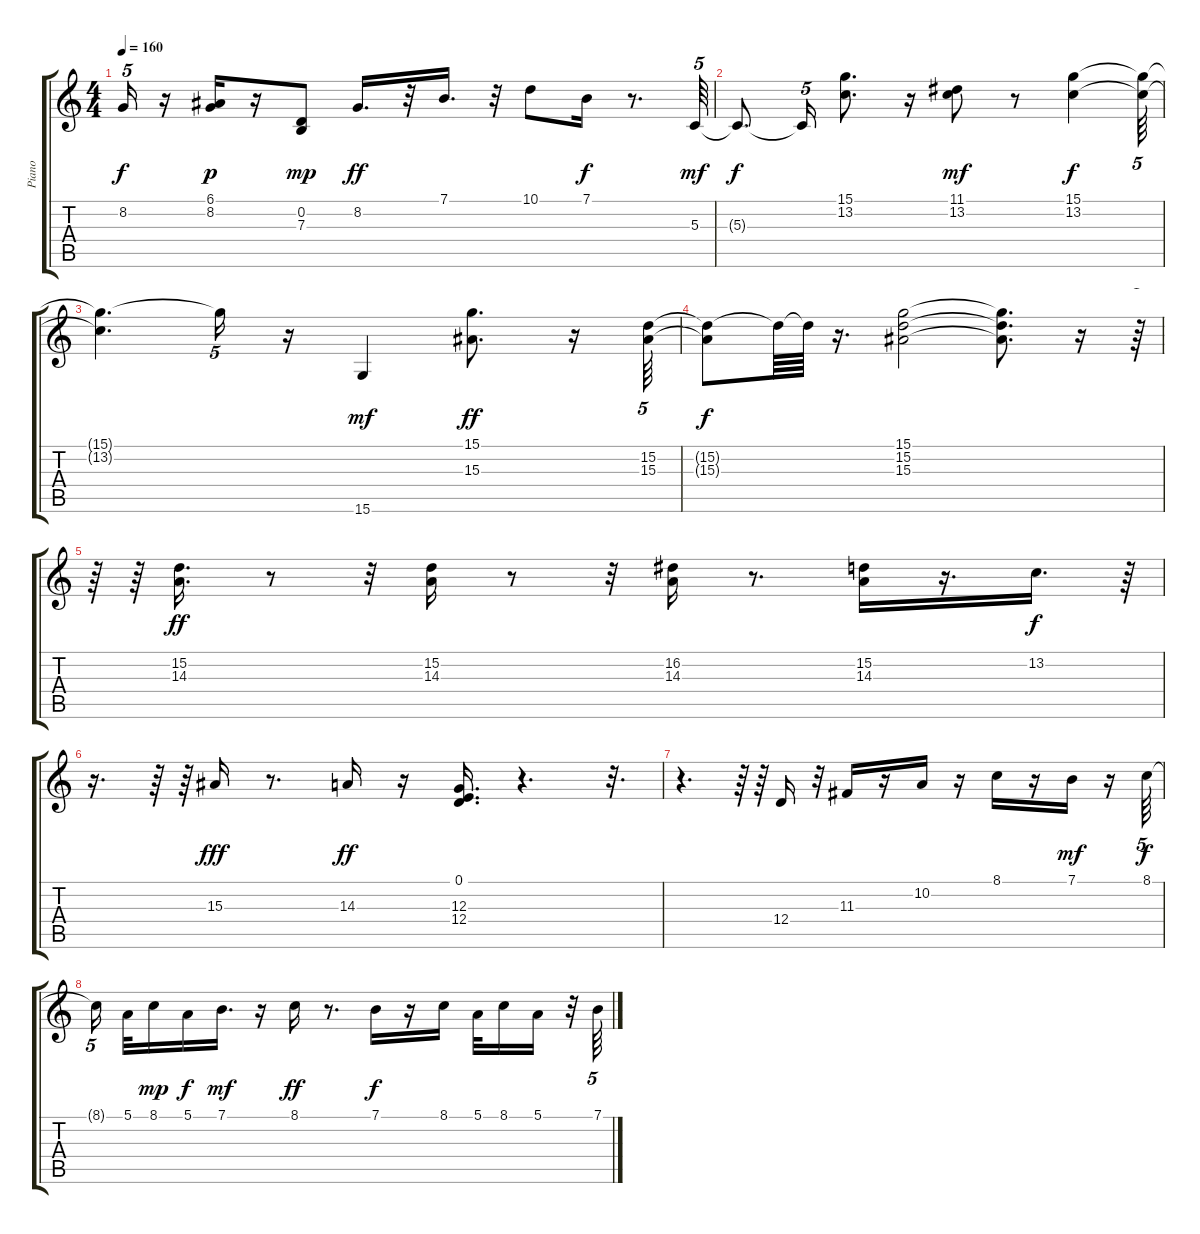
\track ("Piano" "Piano") {instrument acousticgrandpiano}
\staff {score tabs}
\tuning (E4 B3 G3 D3 A2 E2) {hide}
\ts (4 4)
\tempo 160
\clef g2
\ks c
8.2{t}.16{tu (5 4) dy f} r.16 (6.1 8.2).16{dy p} r.16 (0.2 7.3).8{dy mp} 8.2.16{d dy ff} r.32 7.1.16{d} r.32 10.1.8 7.1.16{dy f} r.8{d} 5.3.64{tu (5 4) dy mf} |
5.3{t}.8{d dy f} 5.3{t}.16{tu (5 4)} (15.1 13.2).8{d} r.16 (11.1 13.2).8{dy mf} r.8 (15.1 13.2).4{dy f} (15.1{t} 13.2{t}).64{tu (5 4)} |
(15.1{t} 13.2{t}).4{d} 15.1{t}.16{tu (5 4)} r.16 15.6.4{dy mf} (15.1 15.3).8{d dy ff} r.16 (15.2 15.3).64{tu (5 4)} |
(15.2{t} 15.3{t}).8{dy f} 15.2{t}.64 15.2{t}.64 r.16{d} (15.1 15.2 15.3).2 (15.1{t} 15.2{t} 15.3{t}).8{d} r.16 r.64{tu (5 4)} |
r.64 r.64 (15.2 14.3).16{d dy ff} r.8 r.32 (15.2 14.3).16 r.8 r.32 (16.2 14.3).16 r.8{d} (15.2 14.3).16 r.16{d} 13.2.16{d dy f} r.64{tu (5 4)} |
r.16{d} r.64 r.64 15.3.16{dy fff} r.8{d} 14.3.16{dy ff} r.16 (0.1 12.3 12.4).16{d} r.4{d} r.32{d} |
r.4{d} r.64 r.64 12.4.16 r.32 11.3.16 r.16 10.2.16 r.16 8.1.16 r.16 7.1.16{dy mf} r.16 8.1.64{tu (5 4) dy f} |
8.1{t}.16{tu (5 4) beam splitsecondary} 5.1.32 8.1.16{dy mp} 5.1.16{dy f} 7.1.16{d dy mf} r.16 8.1.16{dy ff} r.8{d} 7.1.16{dy f} r.16 8.1.16 5.1.32 8.1.16 5.1.16 r.32 7.1.64{tu (5 4)}
